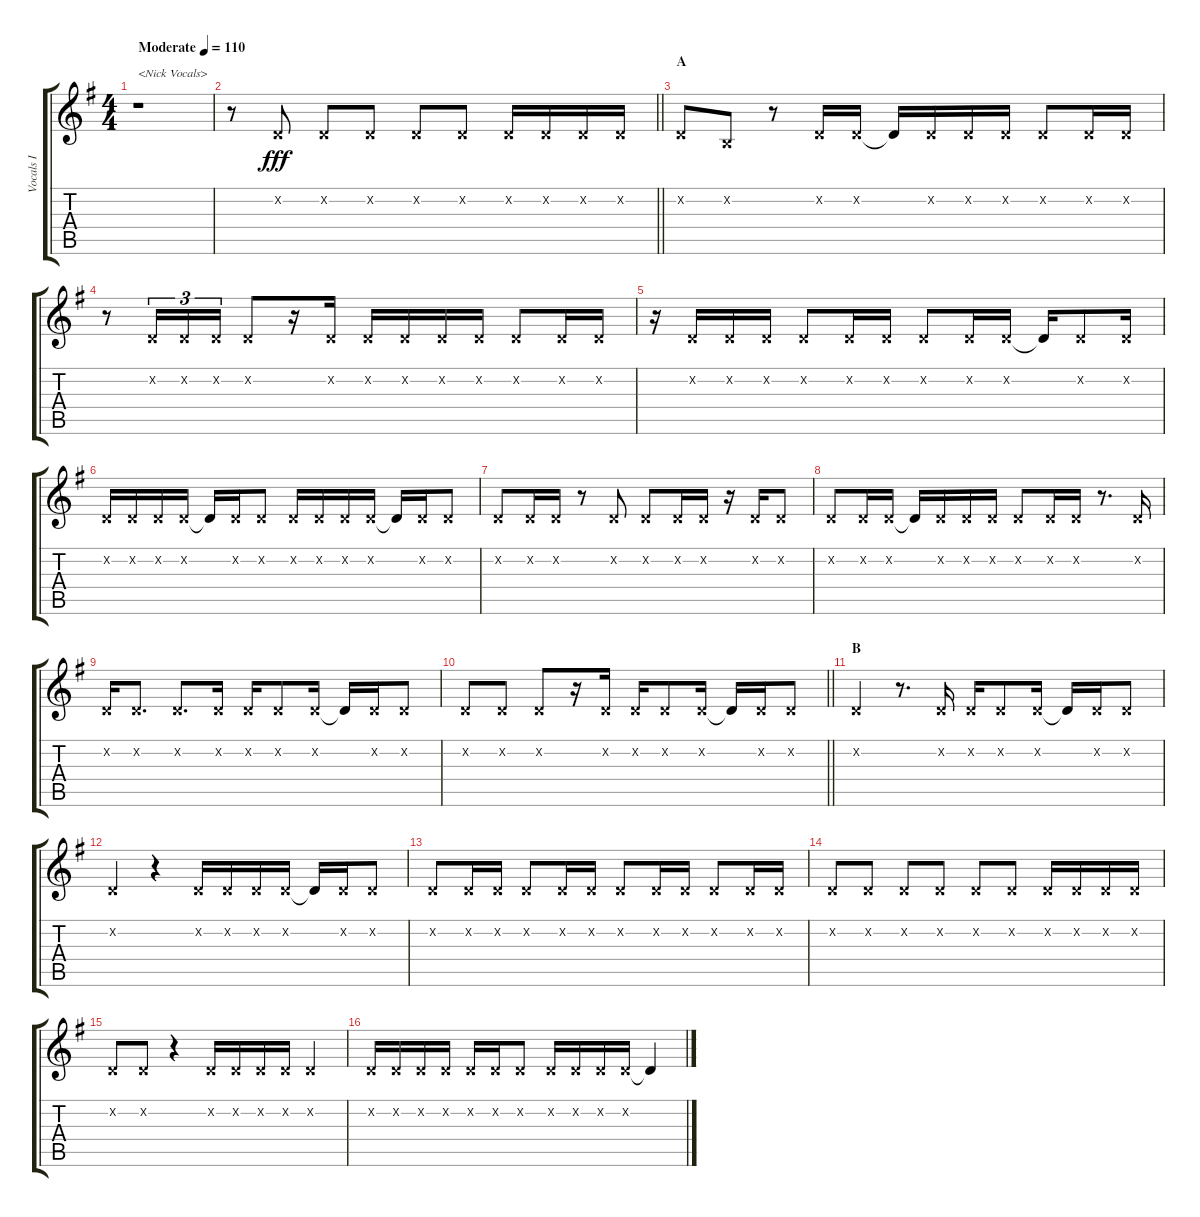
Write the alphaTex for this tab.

\track ("Vocals I" "Vocals I") {instrument voiceoohs}
\staff {score tabs}
\tuning (E4 B3 G3 D3 A2 E2) {hide}
\ts (4 4)
\tempo (110 "Moderate")
\clef g2
\ks g
r.1{txt "<Nick Vocals>" dy fff instrument voiceoohs} |
\barLineRight lightlight
r.8 3.2{x}.8 3.2{x}.8 3.2{x}.8 3.2{x}.8 3.2{x}.8 3.2{x}.16 3.2{x}.16 3.2{x}.16 3.2{x}.16 |
\section ("" "A")
3.2{x}.8 0.2{x}.8 r.8 3.2{x}.16 3.2{x}.16 3.2{t}.16 3.2{x}.16 3.2{x}.16 3.2{x}.16 3.2{x}.8 3.2{x}.16 3.2{x}.16 |
r.8 3.2{x}.16{tu (3 2)} 3.2{x}.16{tu (3 2)} 3.2{x}.16{tu (3 2)} 3.2{x}.8 r.16 3.2{x}.16 3.2{x}.16 3.2{x}.16 3.2{x}.16 3.2{x}.16 3.2{x}.8 3.2{x}.16 3.2{x}.16 |
r.16 3.2{x}.16 3.2{x}.16 3.2{x}.16 3.2{x}.8 3.2{x}.16 3.2{x}.16 3.2{x}.8 3.2{x}.16 3.2{x}.16 3.2{t}.16 3.2{x}.8 3.2{x}.16 |
3.2{x}.16 3.2{x}.16 3.2{x}.16 3.2{x}.16 3.2{t}.16 3.2{x}.16 3.2{x}.8 3.2{x}.16 3.2{x}.16 3.2{x}.16 3.2{x}.16 3.2{t}.16 3.2{x}.16 3.2{x}.8 |
3.2{x}.8 3.2{x}.16 3.2{x}.16 r.8 3.2{x}.8 3.2{x}.8 3.2{x}.16 3.2{x}.16 r.16 3.2{x}.16 3.2{x}.8 |
3.2{x}.8 3.2{x}.16 3.2{x}.16 3.2{t}.16 3.2{x}.16 3.2{x}.16 3.2{x}.16 3.2{x}.8 3.2{x}.16 3.2{x}.16 r.8{d} 3.2{x}.16 |
3.2{x}.16 3.2{x}.8{d} 3.2{x}.8{d} 3.2{x}.16 3.2{x}.16 3.2{x}.8 3.2{x}.16 3.2{t}.16 3.2{x}.16 3.2{x}.8 |
\barLineRight lightlight
3.2{x}.8 3.2{x}.8 3.2{x}.8 r.16 3.2{x}.16 3.2{x}.16 3.2{x}.8 3.2{x}.16 3.2{t}.16 3.2{x}.16 3.2{x}.8 |
\section ("" "B")
3.2{x}.4 r.8{d} 3.2{x}.16 3.2{x}.16 3.2{x}.8 3.2{x}.16 3.2{t}.16 3.2{x}.16 3.2{x}.8 |
3.2{x}.4 r.4 3.2{x}.16 3.2{x}.16 3.2{x}.16 3.2{x}.16 3.2{t}.16 3.2{x}.16 3.2{x}.8 |
3.2{x}.8 3.2{x}.16 3.2{x}.16 3.2{x}.8 3.2{x}.16 3.2{x}.16 3.2{x}.8 3.2{x}.16 3.2{x}.16 3.2{x}.8 3.2{x}.16 3.2{x}.16 |
3.2{x}.8 3.2{x}.8 3.2{x}.8 3.2{x}.8 3.2{x}.8 3.2{x}.8 3.2{x}.16 3.2{x}.16 3.2{x}.16 3.2{x}.16 |
3.2{x}.8 3.2{x}.8 r.4 3.2{x}.16 3.2{x}.16 3.2{x}.16 3.2{x}.16 3.2{x}.4 |
3.2{x}.16 3.2{x}.16 3.2{x}.16 3.2{x}.16 3.2{x}.16 3.2{x}.16 3.2{x}.8 3.2{x}.16 3.2{x}.16 3.2{x}.16 3.2{x}.16 3.2{t}.4
